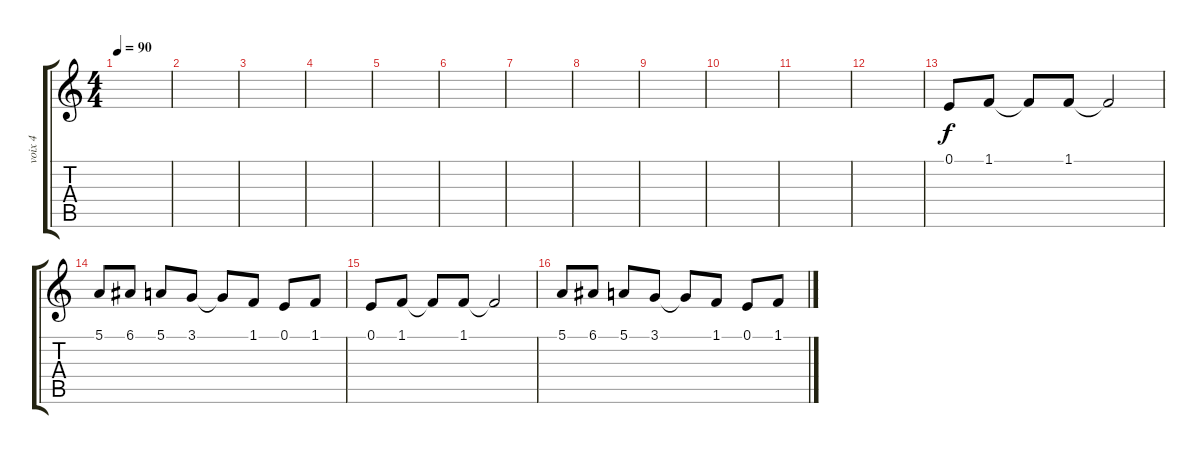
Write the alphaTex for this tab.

\track ("voix 4" "voix 4") {instrument lead3calliope}
\staff {score tabs}
\tuning (E4 B3 G3 D3 A2 E2) {hide}
\ts (4 4)
\tempo 90
\clef g2
\ks c
|
|
|
|
|
|
|
|
|
|
|
|
0.1.8 1.1.8 1.1{t}.8 1.1.8 1.1{t}.2 |
5.1.8 6.1.8 5.1.8 3.1.8 3.1{t}.8 1.1.8 0.1.8 1.1.8 |
0.1.8 1.1.8 1.1{t}.8 1.1.8 1.1{t}.2 |
5.1.8 6.1.8 5.1.8 3.1.8 3.1{t}.8 1.1.8 0.1.8 1.1.8
